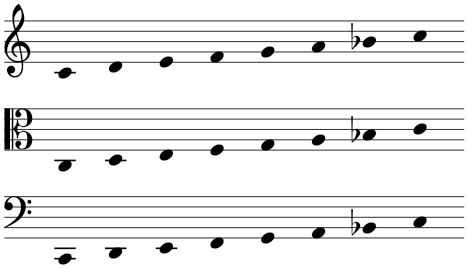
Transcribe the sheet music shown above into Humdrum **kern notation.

**kern	**kern	**kern
*part1	*part1	*part1
*staff3	*staff2	*staff1
*I"Piano	*	*
*I'Pno.	*	*
!!LO:PB:g=z
*clefF4	*clefC3	*clefG2
*k[]	*k[]	*k[]
*M4/2	*M4/2	*M4/2
=6	=6	=6
4CC	4C	4c
4DD	4D	4d
4EE	4E	4e
4FF	4F	4f
4GG	4G	4g
4AA	4A	4a
4BB-X	4B-X	4b-X
4C	4c	4cc
=-	=-	=-
*-	*-	*-
